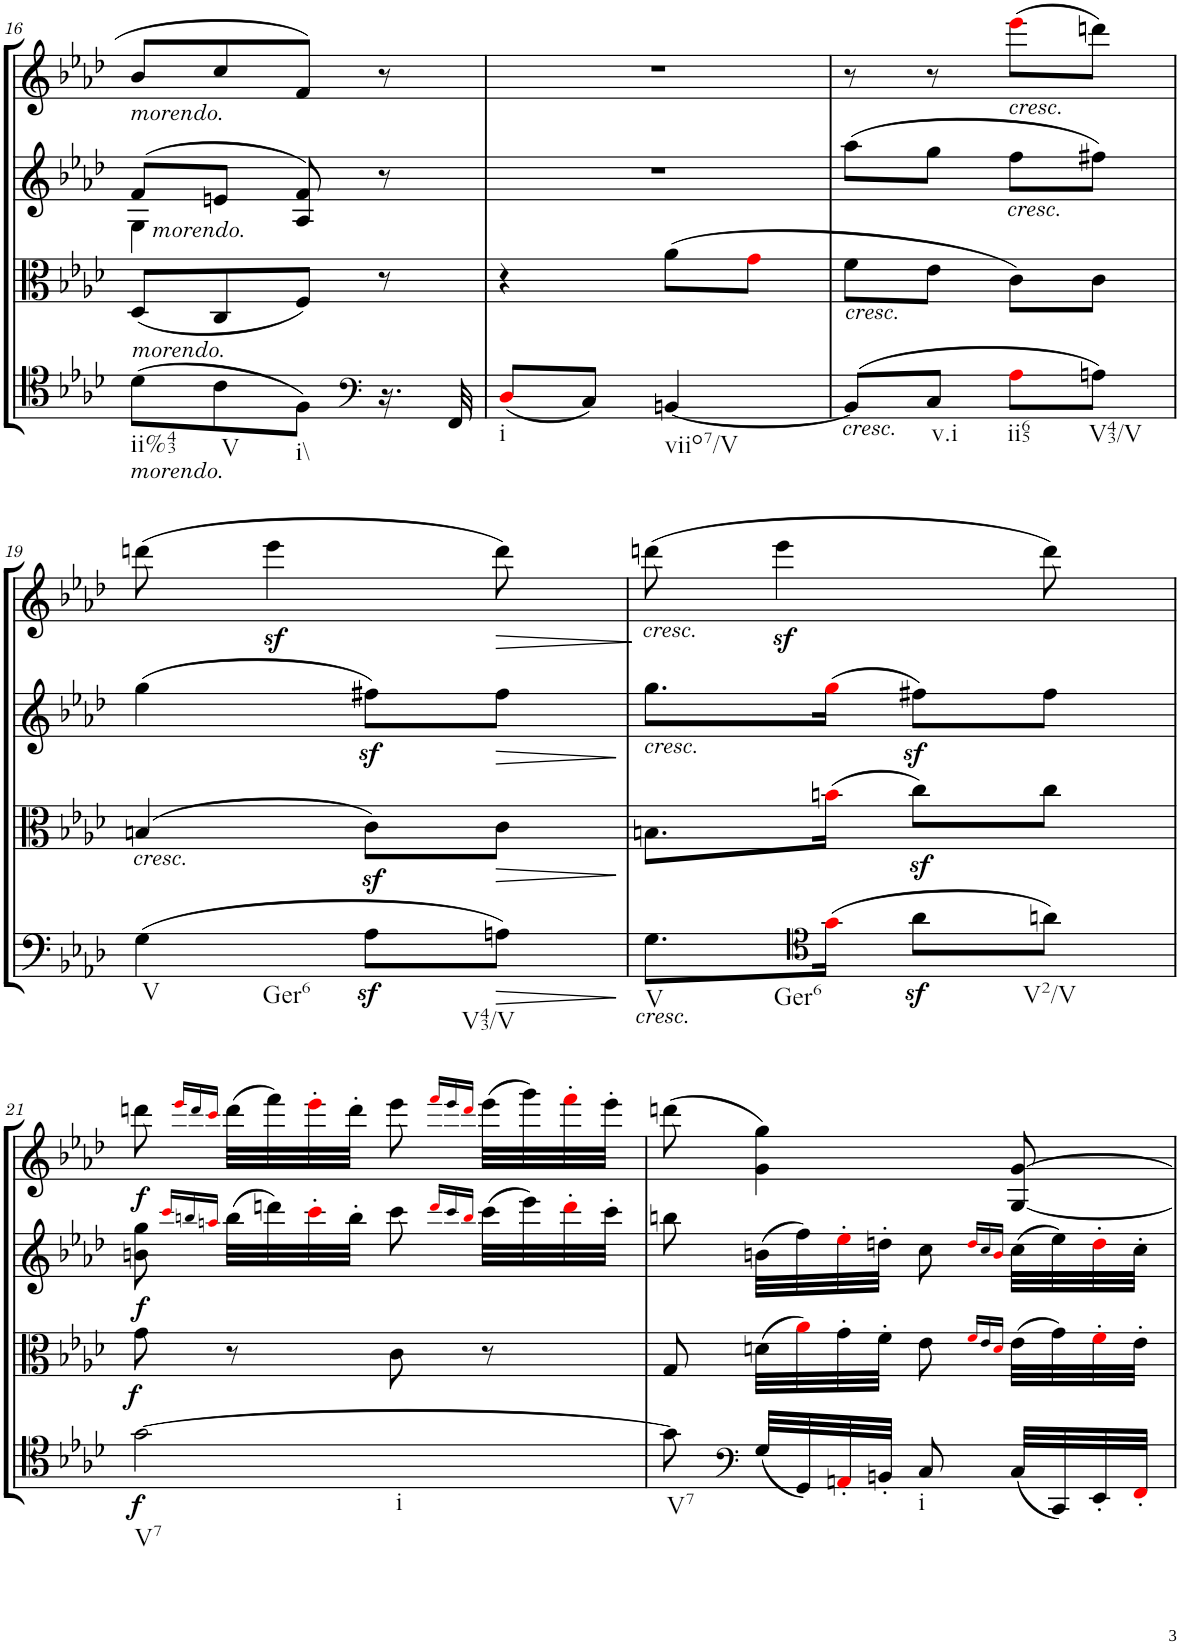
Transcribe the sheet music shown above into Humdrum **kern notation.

**kern	**dynam	**kern	**dynam	**kern	**dynam	**kern	**dynam
*part4	*part4	*part3	*part3	*part2	*part2	*part1	*part1
*staff4	*staff4	*staff3	*staff3	*staff2	*staff2	*staff1	*staff1
*I"Cello	*	*I"Viola	*	*I"2nd Violin	*	*I"1st Violin	*
*	*	*I'Vla	*	*I'Vln	*	*I'Vln	*
!!LO:PB:g=z
*clefF4	*	*clefC3	*	*clefG2	*	*clefG2	*
*k[b-e-a-d-]	*	*k[b-e-a-d-]	*	*k[b-e-a-d-]	*	*k[b-e-a-d-]	*
*f:	*	*f:	*	*f:	*	*f:	*
*M2/4	*	*M2/4	*	*M2/4	*	*M2/4	*
=16	=16	=16	=16	=16	=16	=16	=16
*	*	*	*	*^	*	*	*
!	!	!	!	!	!	!	!LO:TX:b:i:t=morendo.	!
!	!	!	!	!LO:TX:b:i:t=morendo.	!	!	!	!
!LO:TX:a:i:t=morendo.	!	!	!	!	!	!	!	!
!LO:TX:b:i:t=morendo.	!	!	!	!	!	!	!	!
!LO:TX:b:t=ii%43	!	!	!	!	!	!	!	!
(8d-\L	.	(8D-/L	.	(8f/L	4G\	.	8b-/L	.
!LO:TX:b:t=V	!	!	!	!	!	!	!	!
8c\	.	8C/	.	8en/J	.	.	8cc/	.
!LO:TX:b:t=i\\	!	!	!	!	!	!	!	!
8F\J)	.	8F/J)	.	8A-/ 8f/)	4ryy	.	8f/J	.
*clefF4	*	*	*	*	*	*	*	*
16.r	.	8r	.	8r	.	.	8r	.
32FF/	.	.	.	.	.	.	.	.
*	*	*	*	*v	*v	*	*	*
=17	=17	=17	=17	=17	=17	=17	=17
!LO:TX:b:t=i	!	!	!	!	!	!	!
(8D-i/L	.	4r	.	2r	.	2r	.
8C/J)	.	.	.	.	.	.	.
!LO:TX:b:t=viio7/V	!	!	!	!	!	!	!
[4BBn/	.	(8a-\L	.	.	.	.	.
.	.	8gi\J	.	.	.	.	.
=18	=18	=18	=18	=18	=18	=18	=18
!	!	!LO:TX:b:i:t=cresc.	!	!	!	!	!
!LO:TX:b:i:t=cresc.	!	!	!	!	!	!	!
(8BB/L]	.	8f\L	.	(8aa-\L	.	8r	.
!LO:TX:b:t=v.i	!	!	!	!	!	!	!
8C/J	.	8e-\J	.	8gg\J	.	8r	.
!	!	!	!	!	!	!LO:TX:b:i:t=cresc.	!
!	!	!	!	!LO:TX:b:i:t=cresc.	!	!	!
!LO:TX:b:t=ii65	!	!	!	!	!	!	!
8A-i\L	.	8c\L)	.	8ff\L	.	(8eee-i\L	.
!LO:TX:b:t=V43/V	!	!	!	!	!	!	!
8An\J)	.	8c\J	.	8ff#X\J)	.	8dddn\J)	.
!!LO:LB:g=z
=19	=19	=19	=19	=19	=19	=19	=19
!	!	!LO:TX:b:i:t=cresc.	!	!	!	!	!
!LO:TX:b:t=V	!	!	!	!	!	!	!
!LO:TX:b:t=Ger6	!	!	!	!	!	!	!
(4G\	.	(4Bn/	.	(4gg\	.	(8dddn\	.
.	.	.	.	.	.	4eee-z<\	.
8A-z<\L	.	8cz<\L)	.	8ff#Xz<\L)	.	.	.
!LO:TX:b:t=V43/V	!	!	!	!	!	!	!
!	!	!	!	!	!	!	!LO:HP:b
8An\J)	.	8c\J	.	8ff#\J	.	8ddd\)	>
.	.	.	.	.	.	.	]
=20	=20	=20	=20	=20	=20	=20	=20
!	!	!	!	!	!	!LO:TX:b:i:t=cresc.	!
!	!	!	!	!LO:TX:b:i:t=cresc.	!	!	!
!LO:TX:b:i:t=cresc.	!	!	!	!	!	!	!
!LO:TX:b:t=V	!	!	!	!	!	!	!
!LO:TX:b:t=Ger6	!	!	!	!	!	!	!
8.G\L	.	8.Bn\L	.	8.gg\L	.	(8dddn\	.
.	.	.	.	.	.	4eee-z<\	.
*clefC4	*	*	*	*	*	*	*
(16gi\Jk	.	(16bni\Jk	.	(16ggi\Jk	.	.	.
8a-z<\L	.	8ccz<\L)	.	8ff#Xz<\L)	.	.	.
!LO:TX:b:t=V2/V	!	!	!	!	!	!	!
8an\J)	.	8cc\J	.	8ff#\J	.	8ddd\)	.
!!LO:LB:g=z
=21	=21	=21	=21	=21	=21	=21	=21
!LO:TX:b:t=V7	!	!	!	!	!	!	!
!LO:TX:b:t=i	!	!	!	!	!	!	!
!	!LO:DY:b	!	!LO:DY:b	!	!LO:DY:b	!	!LO:DY:b
[2g\	f	8g\	f	8bn\ 8gg\	f	8dddn\	f
.	.	.	.	16qccci/LL	.	16qeee-i/LL	.
.	.	.	.	16qbbn/	.	16qddd/	.
.	.	.	.	16qaani/JJ	.	16qccci/JJ	.
.	.	8r	.	(32bb\LLL	.	(32ddd\LLL	.
.	.	.	.	32dddn\)	.	32fff\)	.
.	.	.	.	32ccc'i\	.	32eee-'i\	.
.	.	.	.	32bb'\JJJ	.	32ddd'\JJJ	.
.	.	8c\	.	8ccc\	.	8eee-\	.
.	.	.	.	16qdddi/LL	.	16qfffi/LL	.
.	.	.	.	16qccc/	.	16qeee-/	.
.	.	.	.	16qbbi/JJ	.	16qdddi/JJ	.
.	.	8r	.	(32ccc\LLL	.	(32eee-\LLL	.
.	.	.	.	32eee-\)	.	32ggg\)	.
.	.	.	.	32ddd'i\	.	32fff'i\	.
.	.	.	.	32ccc'\JJJ	.	32eee-'\JJJ	.
=22	=22	=22	=22	=22	=22	=22	=22
!LO:TX:b:t=V7	!	!	!	!	!	!	!
8g\]	.	8G/	.	8bbn\	.	(8dddn\	.
*clefF4	*	*	*	*	*	*	*
(32G/LLL	.	(32dn\LLL	.	(32bn\LLL	.	4g\ 4gg\)	.
32GG/)	.	32a-i\)	.	32ff\)	.	.	.
32AAn'i/	.	32g'\	.	32ee-'i\	.	.	.
32BBn'/JJJ	.	32f'\JJJ	.	32ddn'\JJJ	.	.	.
!LO:TX:b:t=i	!	!	!	!	!	!	!
8C/	.	8e-\	.	8cc\	.	.	.
.	.	16qfi/LL	.	16qddi/LL	.	.	.
.	.	16qe-/	.	16qcc/	.	.	.
.	.	16qdi/JJ	.	16qbi/JJ	.	.	.
(32C/LLL	.	(32e-\LLL	.	(32cc\LLL	.	[8G/ [8g/	.
32CC/)	.	32g\)	.	32ee-\)	.	.	.
32EE-'/	.	32f'i\	.	32dd'i\	.	.	.
32FF'i/JJJ	.	32e-'\JJJ	.	32cc'\JJJ	.	.	.
=	=	=	=	=	=	=	=
*-	*-	*-	*-	*-	*-	*-	*-
